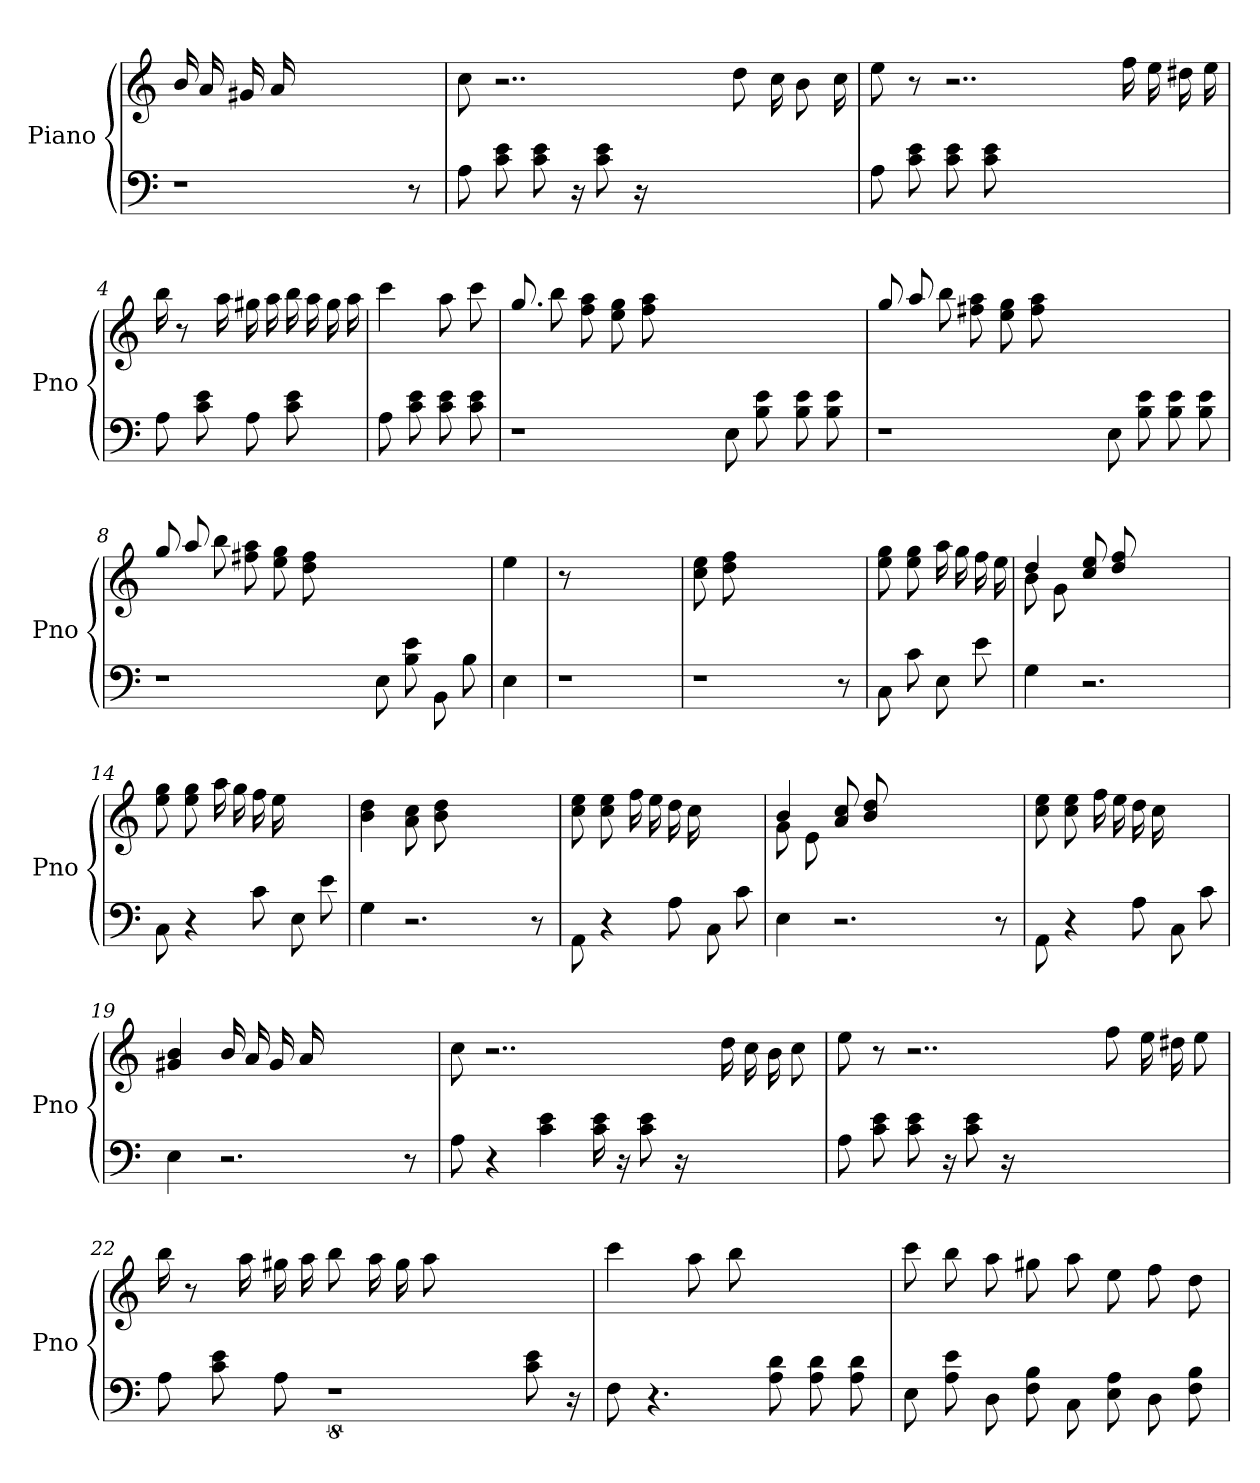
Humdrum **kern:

**kern	**kern
*part1	*part1
*staff2	*staff1
*I"Piano	*
*I'Pno	*
*clefF4	*clefG2
*k[]	*k[]
=1	=1
1r	16b/
.	16a/
.	16g#/
.	16a/
.	2..ryy
8r	.
=2	=2
8A\	8cc\
8c\ 8e\	2..r
8c\ 8e\	.
16r	.
8e\ 8c\	.
16r	.
2.ryy	.
.	8dd\
.	16cc\
.	8b\
.	16cc\
=3	=3
8A\	8ee\
8e\ 8c\	8r
8c\ 8e\	2..r
8e\ 8c\	.
2..ryy	.
.	16ff\
.	16ee\
.	16dd#\
.	16ee\
=4	=4
8A\	16bb\
.	8r
8c\ 8e\	.
.	16aa\
8A\	16gg#\
.	16aa\
8c\ 8e\	16bb\
.	16aa\
8ryy	16gg#\
.	16aa\
=5	=5
8A\	4ccc\
8e\ 8c\	.
8c\ 8e\	8aa\
8c\ 8e\	8ccc\
=6	=6
1r	8.gg/
.	8bb\
.	8aa\ 8ff\
.	8gg\ 8ee\
.	8aa\ 8ff\
.	2ryy
8E\	.
8e\ 8B\	.
.	4ryy
8e\ 8B\	.
8B\ 8e\	.
.	16ryy
!!LO:LB:g=z
=7	=7
1r	8gg/
.	8aa/
.	8bb\
.	8aa\ 8ff#\
.	8ee\ 8gg\
.	8ff#\ 8aa\
.	2.ryy
8E\	.
8e\ 8B\	.
8e\ 8B\	.
8e\ 8B\	.
=8	=8
1r	8gg/
.	8aa/
.	8bb\
.	8ff#\ 8aa\
.	8gg\ 8ee\
.	8dd\ 8ff#\
.	2.ryy
8E\	.
8B\ 8e\	.
8BB\	.
8B\	.
=9	=9
4E\	4ee\
=10	=10
1r	8r
.	2..ryy
=11	=11
1r	8cc\ 8ee\
.	8dd\ 8ff\
.	2..ryy
8r	.
=12	=12
8C\	8ee\ 8gg\
8c\	8ee\ 8gg\
8E\	16aa\
.	16gg\
8e\	16ff\
.	16ee\
=13	=13
*	*^
4G\	8b\	4dd/
.	8g\	.
2.r	8cc/ 8ee/	2ryy
.	8dd/ 8ff/	.
.	2ryy	.
.	.	4ryy
*	*v	*v
!!LO:LB:g=z
=14	=14
8C\	8ee\ 8gg\
4r	8ee\ 8gg\
.	16aa\
.	16gg\
8c\	16ff\
.	16ee\
8E\	4ryy
8e\	.
=15	=15
4G\	4dd\ 4b\
2.r	8a\ 8cc\
.	8dd\ 8b\
.	2ryy
8r	8ryy
=16	=16
8AA\	8cc\ 8ee\
4r	8ee\ 8cc\
.	16ff\
.	16ee\
8A\	16dd\
.	16cc\
8C\	4ryy
8c\	.
=17	=17
*	*^
4E\	8g\	4b/
.	8e\	.
2.r	8a/ 8cc/	2ryy
.	8dd/ 8b/	.
.	2ryy	.
.	.	8ryy
.	.	4ryy
8r	8ryy	.
*	*v	*v
=18	=18
8AA\	8ee\ 8cc\
4r	8cc\ 8ee\
.	16ff\
.	16ee\
8A\	16dd\
.	16cc\
8C\	4ryy
8c\	.
=19	=19
4E\	4g#/ 4b/
2.r	16b/
.	16a/
.	16g#/
.	16a/
.	2ryy
8r	8ryy
!!LO:LB:g=z
=20	=20
8A\	8cc\
4r	2..r
4c\ 4e\	.
16c\ 16e\	.
16r	.
8c\ 8e\	.
16r	.
4.ryy	.
.	16dd\
.	16cc\
.	16b\
.	8cc\
=21	=21
8A\	8ee\
8c\ 8e\	8r
8c\ 8e\	2..r
16r	.
8c\ 8e\	.
16r	.
2..ryy	.
.	8ff\
.	16ee\
.	16dd#\
.	8ee\
=22	=22
8A\	16bb\
.	8r
8c\ 8e\	.
.	16aa\
8A\	16gg#\
.	16aa\
8%5r	8bb\
.	16aa\
.	16gg#\
.	8aa\
.	4..ryy
8e\ 8c\	.
16r	.
=23	=23
8F\	4ccc\
4.r	.
.	8aa\
.	8bb\
8A\ 8d\	4.ryy
8A\ 8d\	.
8A\ 8d\	.
=24	=24
8E\	8ccc\
8e\ 8A\	8bb\
8D\	8aa\
8B\ 8F\	8gg#\
8C\	8aa\
8E\ 8A\	8ee\
8D\	8ff\
8F\ 8B\	8dd\
=	=
*-	*-
